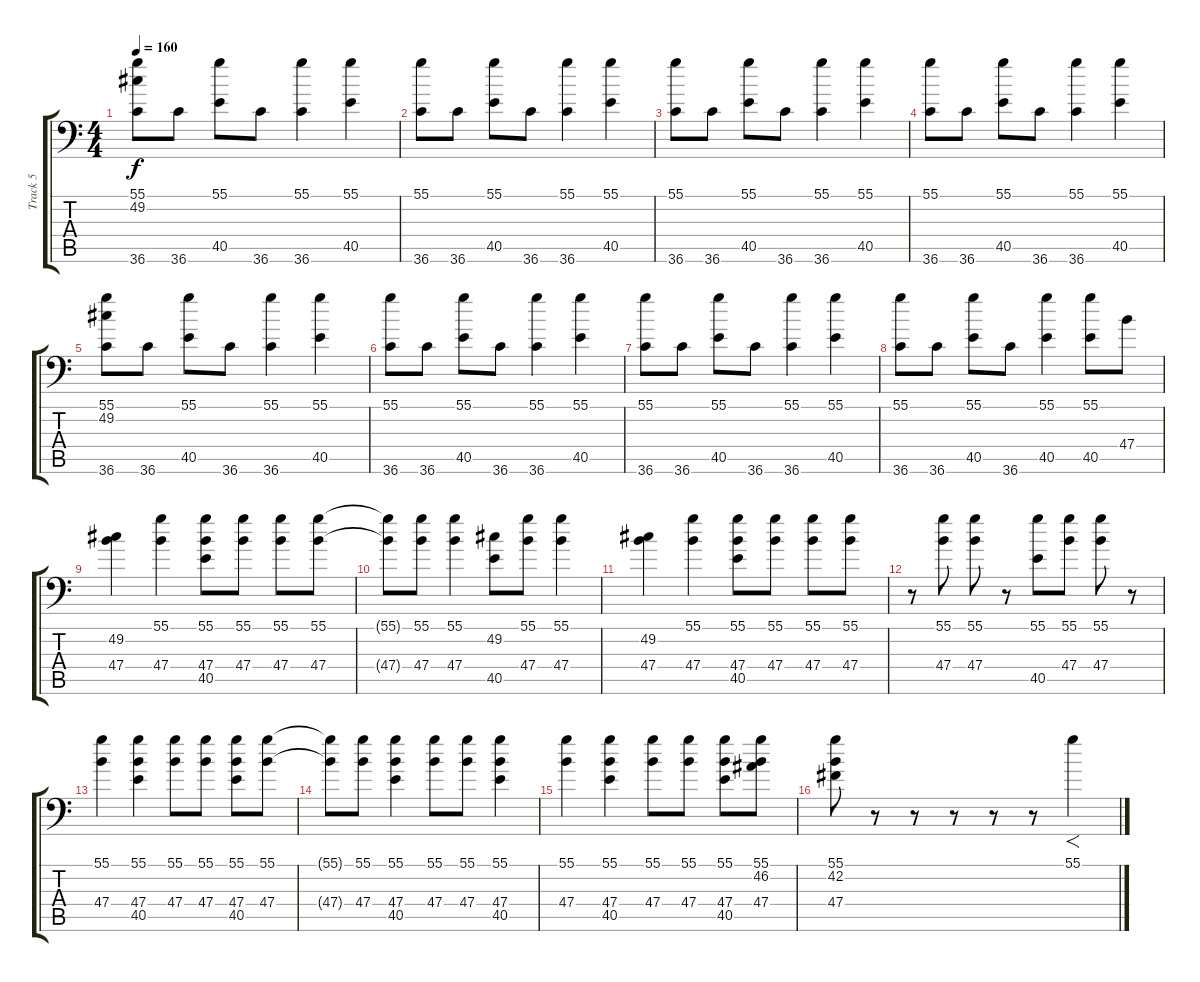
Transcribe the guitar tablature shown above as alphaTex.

\track ("Track 5" "Track 5") {instrument acousticgrandpiano}
\staff {score tabs}
\tuning (C-1 C-1 C-1 C-1 C-1 C-1) {hide}
\ts (4 4)
\tempo 160
\clef f4
\ks c
(55.1 49.2 36.6).8{dy f} 36.6.8 (55.1 40.5).8 36.6.8 (55.1 36.6).4 (55.1 40.5).4 |
(55.1 36.6).8 36.6.8 (55.1 40.5).8 36.6.8 (55.1 36.6).4 (55.1 40.5).4 |
(55.1 36.6).8 36.6.8 (55.1 40.5).8 36.6.8 (55.1 36.6).4 (55.1 40.5).4 |
(55.1 36.6).8 36.6.8 (55.1 40.5).8 36.6.8 (55.1 36.6).4 (55.1 40.5).4 |
(55.1 49.2 36.6).8 36.6.8 (55.1 40.5).8 36.6.8 (55.1 36.6).4 (55.1 40.5).4 |
(55.1 36.6).8 36.6.8 (55.1 40.5).8 36.6.8 (55.1 36.6).4 (55.1 40.5).4 |
(55.1 36.6).8 36.6.8 (55.1 40.5).8 36.6.8 (55.1 36.6).4 (55.1 40.5).4 |
(55.1 36.6).8 36.6.8 (55.1 40.5).8 36.6.8 (55.1 40.5).4 (55.1 40.5).8 47.4.8 |
(49.2 47.4).4 (55.1 47.4).4 (55.1 47.4 40.5).8 (55.1 47.4).8 (55.1 47.4).8 (55.1 47.4).8 |
(55.1{t} 47.4{t}).8 (55.1 47.4).8 (55.1 47.4).4 (49.2 40.5).8 (55.1 47.4).8 (55.1 47.4).4 |
(49.2 47.4).4 (55.1 47.4).4 (55.1 47.4 40.5).8 (55.1 47.4).8 (55.1 47.4).8 (55.1 47.4).8 |
r.8 (55.1 47.4).8 (55.1 47.4).8 r.8 (55.1 40.5).8 (55.1 47.4).8 (55.1 47.4).8 r.8 |
(55.1 47.4).4 (55.1 47.4 40.5).4 (55.1 47.4).8 (55.1 47.4).8 (55.1 47.4 40.5).8 (55.1 47.4).8 |
(55.1{t} 47.4{t}).8 (55.1 47.4).8 (55.1 47.4 40.5).4 (55.1 47.4).8 (55.1 47.4).8 (55.1 47.4 40.5).4 |
(55.1 47.4).4 (55.1 47.4 40.5).4 (55.1 47.4).8 (55.1 47.4).8 (55.1 47.4 40.5).8 (55.1 46.2 47.4).8 |
(55.1 42.2 47.4).8 r.8 r.8 r.8 r.8 r.8 55.1.4{f}
